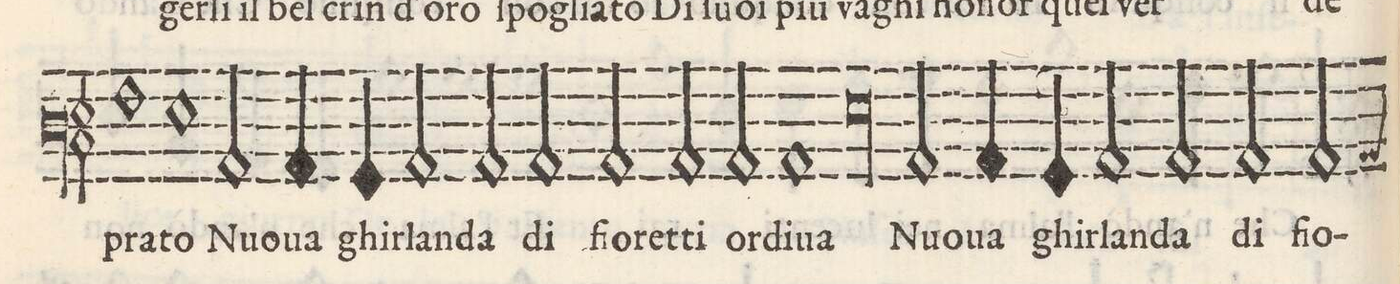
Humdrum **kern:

**kern	**text
*I"Basso	*
*clefF3	*
*k[]	*
*M2/1	*
1A	pra-
=25-	=25-
1G	-to
2C/	Nuo-
4C/	-ua
4BB/	ghir-
=26-	=26-
2C/	-lan-
2C/	-da
2C/	di
2C/	fio-
=27-	=27-
2C/	-ret-
2C/	-ti or-
1C	-di-
=28-	=28-
00G	-ua
=29-	=29-
=30-	=30-
2C/	Nuo-
4C/	-ua
4BB/	ghir-
2C/	-lan-
2C/	-da
=31-	=31-
2C/	di
2C/	fio-
*-	*-
